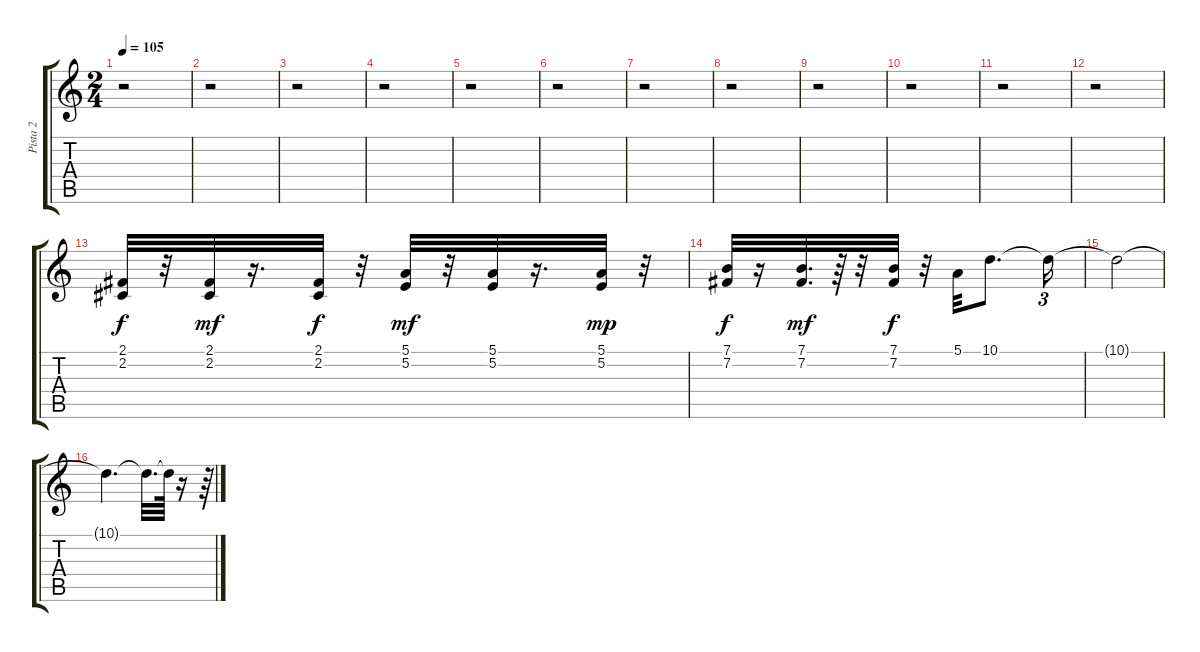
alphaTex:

\track ("Pista 2" "Pista 2") {instrument trumpet}
\staff {score tabs}
\tuning (E4 B3 G3 D3 A2 E2) {hide}
\ts (2 4)
\tempo 105
\clef g2
\ks c
r.2{dy f} |
r.2 |
r.2 |
r.2 |
r.2 |
r.2 |
r.2 |
r.2 |
r.2 |
r.2 |
r.2 |
r.2 |
(2.1 2.2).32 r.32 (2.1 2.2).32{dy mf} r.16{d} (2.1 2.2).32{dy f} r.32 (5.1 5.2).32{dy mf} r.32 (5.1 5.2).32 r.16{d} (5.1 5.2).32{dy mp} r.32 |
(7.1 7.2).32{dy f} r.16 (7.1 7.2).32{d dy mf} r.64 r.32 (7.1 7.2).32{dy f} r.32 5.1.32 10.1.8{d} 10.1{t}.16{tu (3 2)} |
10.1{t}.2 |
10.1{t}.4{d} 10.1{t}.32{d} 10.1{t}.64 r.16 r.64{tu (3 2)}
